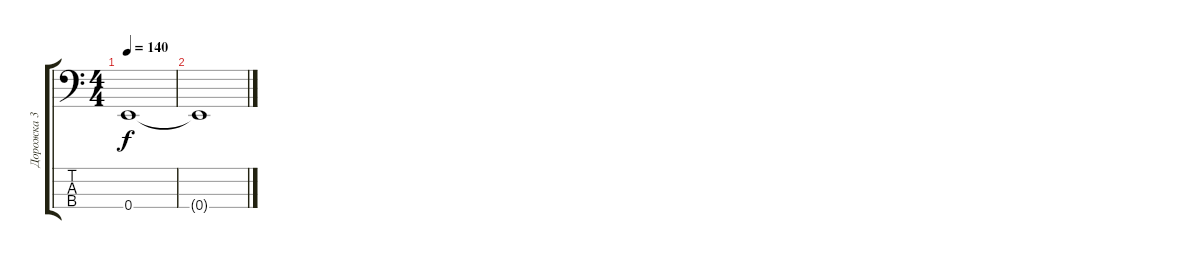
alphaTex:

\track ("Дорожка 3" "Дорожка 3") {instrument electricbasspick}
\staff {score tabs}
\tuning (G2 D2 A1 E1) {hide}
\ts (4 4)
\tempo 140
\clef f4
\ks c
0.4{t}.1{dy f} |
0.4{t}.1
